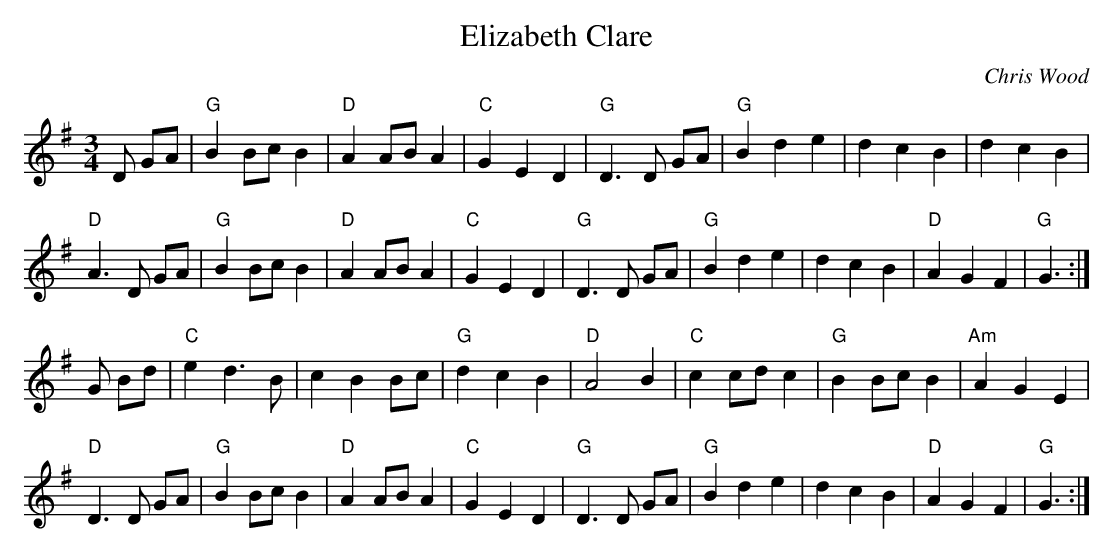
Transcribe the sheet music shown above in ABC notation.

X:1
T: Elizabeth Clare
C: Chris Wood
M: 3/4
L: 1/8
K: Gmaj
    D GA | "G" B2 Bc B2 |"D" A2ABA2 |"C" G2E2D2 |"G" D2>D2 GA|\
"G" B2 d2 e2 | d2 c2 B2 | d2 c2 B2 |
"D" A2>D2 GA | "G" B2 Bc B2 | "D" A2ABA2 | "C" G2E2D2 | "G" D2>D2 GA|\
"G" B2 d2 e2 | d2 c2 B2 | "D" A2 G2 F2 | "G "G3 :|
    G Bd | "C" e2 d2>B2 | c2 B2 Bc | "G" d2 c2 B2 | "D" A4 B2 |\
"C" c2 cd c2 | "G" B2 Bc B2 | "Am" A2 G2 E2 |
"D" D2>D2 GA | "G" B2 Bc B2 | "D" A2 AB A2 | "C" G2 E2 D2 |\
"G" D2>D2 GA | "G" B2 d2 e2 | d2  c2 B2 | "D" A2 G2 F2 | "G" G3 :|
